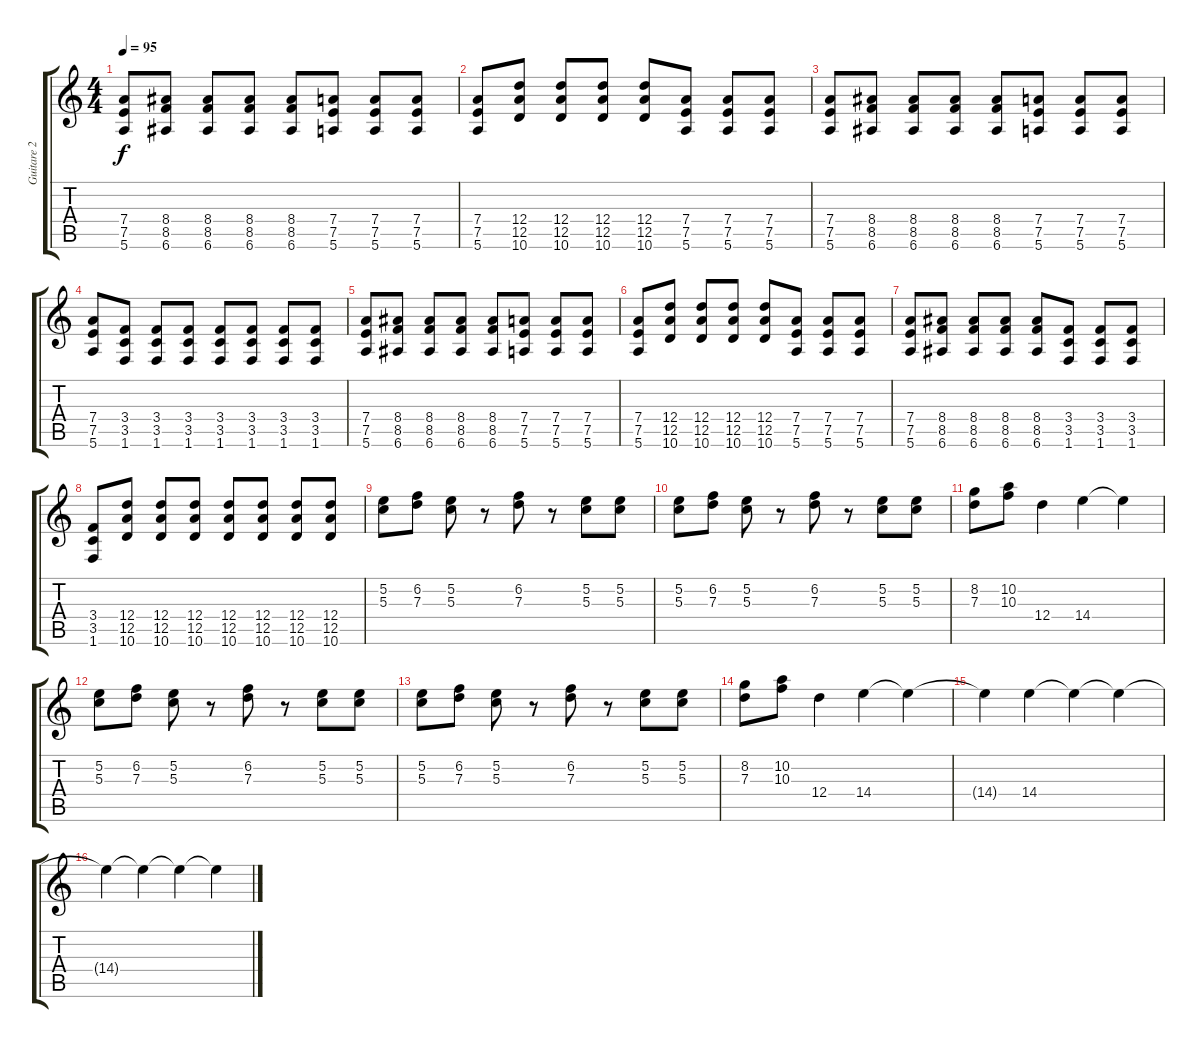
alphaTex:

\track ("Guitare 2" "Guitare 2") {instrument distortionguitar}
\staff {score tabs}
\tuning (E4 B3 G3 D3 A2 E2) {hide}
\ts (4 4)
\tempo 95
\clef g2
\ks c
(7.4 7.5 5.6).8{dy f} (8.4 8.5 6.6).8 (8.4 8.5 6.6).8 (8.4 8.5 6.6).8 (8.4 8.5 6.6).8 (7.4 7.5 5.6).8 (7.4 7.5 5.6).8 (7.4 7.5 5.6).8 |
(7.4 7.5 5.6).8 (12.4 12.5 10.6).8 (12.4 12.5 10.6).8 (12.4 12.5 10.6).8 (12.4 12.5 10.6).8 (7.4 7.5 5.6).8 (7.4 7.5 5.6).8 (7.4 7.5 5.6).8 |
(7.4 7.5 5.6).8 (8.4 8.5 6.6).8 (8.4 8.5 6.6).8 (8.4 8.5 6.6).8 (8.4 8.5 6.6).8 (7.4 7.5 5.6).8 (7.4 7.5 5.6).8 (7.4 7.5 5.6).8 |
(7.4 7.5 5.6).8 (3.4 3.5 1.6).8 (3.4 3.5 1.6).8 (3.4 3.5 1.6).8 (3.4 3.5 1.6).8 (3.4 3.5 1.6).8 (3.4 3.5 1.6).8 (3.4 3.5 1.6).8 |
(7.4 7.5 5.6).8 (8.4 8.5 6.6).8 (8.4 8.5 6.6).8 (8.4 8.5 6.6).8 (8.4 8.5 6.6).8 (7.4 7.5 5.6).8 (7.4 7.5 5.6).8 (7.4 7.5 5.6).8 |
(7.4 7.5 5.6).8 (12.4 12.5 10.6).8 (12.4 12.5 10.6).8 (12.4 12.5 10.6).8 (12.4 12.5 10.6).8 (7.4 7.5 5.6).8 (7.4 7.5 5.6).8 (7.4 7.5 5.6).8 |
(7.4 7.5 5.6).8 (8.4 8.5 6.6).8 (8.4 8.5 6.6).8 (8.4 8.5 6.6).8 (8.4 8.5 6.6).8 (3.4 3.5 1.6).8 (3.4 3.5 1.6).8 (3.4 3.5 1.6).8 |
(3.4 3.5 1.6).8 (12.4 12.5 10.6).8 (12.4 12.5 10.6).8 (12.4 12.5 10.6).8 (12.4 12.5 10.6).8 (12.4 12.5 10.6).8 (12.4 12.5 10.6).8 (12.4 12.5 10.6).8 |
(5.2 5.3).8{volume 13} (6.2 7.3).8 (5.2 5.3).8 r.8 (6.2 7.3).8 r.8 (5.2 5.3).8 (5.2 5.3).8 |
(5.2 5.3).8 (6.2 7.3).8 (5.2 5.3).8 r.8 (6.2 7.3).8 r.8 (5.2 5.3).8 (5.2 5.3).8 |
(8.2 7.3).8 (10.2 10.3).8 12.4.4 14.4.4 14.4{t}.4 |
(5.2 5.3).8 (6.2 7.3).8 (5.2 5.3).8 r.8 (6.2 7.3).8 r.8 (5.2 5.3).8 (5.2 5.3).8 |
(5.2 5.3).8 (6.2 7.3).8 (5.2 5.3).8 r.8 (6.2 7.3).8 r.8 (5.2 5.3).8 (5.2 5.3).8 |
(8.2 7.3).8 (10.2 10.3).8 12.4.4 14.4.4 14.4{t}.4 |
14.4{t}.4 14.4.4 14.4{t}.4 14.4{t}.4 |
14.4{t}.4 14.4{t}.4 14.4{t}.4 14.4{t}.4
